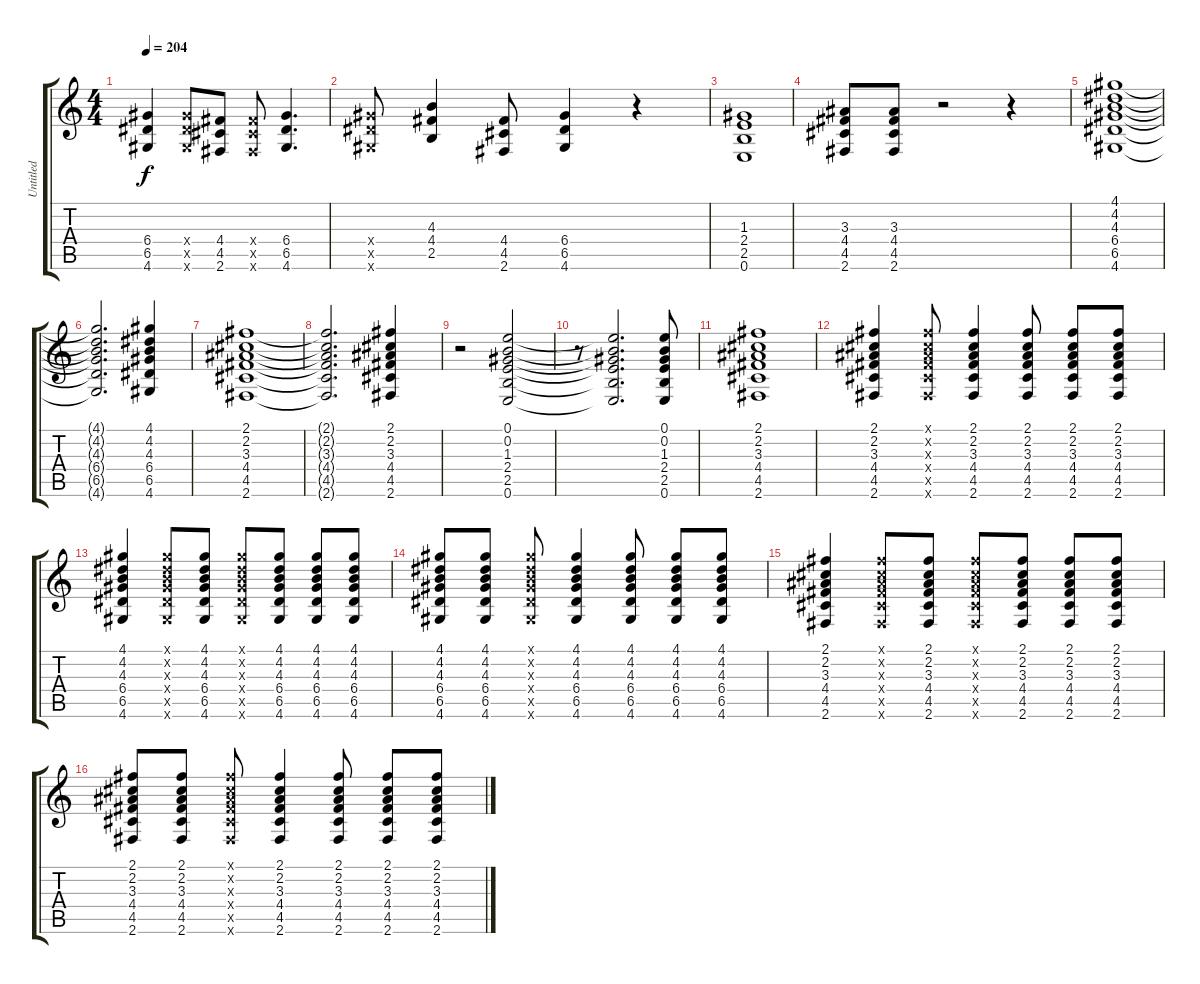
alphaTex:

\track ("Untitled" "Untitled") {instrument acousticguitarsteel}
\staff {score tabs}
\tuning (E4 B3 G3 D3 A2 E2) {hide}
\ts (4 4)
\tempo 204
\clef g2
\ks c
(6.4 6.5 4.6).4{dy f} (6.4{x} 6.5{x} 4.6{x}).8 (4.4 4.5 2.6).8 (4.4{x} 4.5{x} 2.6{x}).8 (6.4 6.5 4.6).4{d} |
(6.4{x} 6.5{x} 4.6{x}).8 (4.3 4.4 2.5).4 (4.4 4.5 2.6).8 (6.4 6.5 4.6).4 r.4 |
(1.3 2.4 2.5 0.6).1 |
(3.3 4.4 4.5 2.6).8 (3.3 4.4 4.5 2.6).8 r.2 r.4 |
(4.1 4.2 4.3 6.4 6.5 4.6).1 |
(4.1{t} 4.2{t} 4.3{t} 6.4{t} 6.5{t} 4.6{t}).2{d} (4.1 4.2 4.3 6.4 6.5 4.6).4 |
(2.1 2.2 3.3 4.4 4.5 2.6).1 |
(2.1{t} 2.2{t} 3.3{t} 4.4{t} 4.5{t} 2.6{t}).2{d} (2.1 2.2 3.3 4.4 4.5 2.6).4 |
r.2 (0.1 0.2 1.3 2.4 2.5 0.6).2 |
r.8 (0.1{t} 0.2{t} 1.3{t} 2.4{t} 2.5{t} 0.6{t}).2{d} (0.1 0.2 1.3 2.4 2.5 0.6).8 |
(2.1 2.2 3.3 4.4 4.5 2.6).1 |
(2.1 2.2 3.3 4.4 4.5 2.6).4 (2.1{x} 2.2{x} 3.3{x} 4.4{x} 4.5{x} 2.6{x}).8 (2.1 2.2 3.3 4.4 4.5 2.6).4 (2.1 2.2 3.3 4.4 4.5 2.6).8 (2.1 2.2 3.3 4.4 4.5 2.6).8 (2.1 2.2 3.3 4.4 4.5 2.6).8 |
(4.1 4.2 4.3 6.4 6.5 4.6).4 (4.1{x} 4.2{x} 4.3{x} 6.4{x} 6.5{x} 4.6{x}).8 (4.1 4.2 4.3 6.4 6.5 4.6).8 (4.1{x} 4.2{x} 4.3{x} 6.4{x} 6.5{x} 4.6{x}).8 (4.1 4.2 4.3 6.4 6.5 4.6).8 (4.1 4.2 4.3 6.4 6.5 4.6).8 (4.1 4.2 4.3 6.4 6.5 4.6).8 |
(4.1 4.2 4.3 6.4 6.5 4.6).8 (4.1 4.2 4.3 6.4 6.5 4.6).8 (4.1{x} 4.2{x} 4.3{x} 6.4{x} 6.5{x} 4.6{x}).8 (4.1 4.2 4.3 6.4 6.5 4.6).4 (4.1 4.2 4.3 6.4 6.5 4.6).8 (4.1 4.2 4.3 6.4 6.5 4.6).8 (4.1 4.2 4.3 6.4 6.5 4.6).8 |
(2.1 2.2 3.3 4.4 4.5 2.6).4 (2.1{x} 2.2{x} 3.3{x} 4.4{x} 4.5{x} 2.6{x}).8 (2.1 2.2 3.3 4.4 4.5 2.6).8 (2.1{x} 2.2{x} 3.3{x} 4.4{x} 4.5{x} 2.6{x}).8 (2.1 2.2 3.3 4.4 4.5 2.6).8 (2.1 2.2 3.3 4.4 4.5 2.6).8 (2.1 2.2 3.3 4.4 4.5 2.6).8 |
(2.1 2.2 3.3 4.4 4.5 2.6).8 (2.1 2.2 3.3 4.4 4.5 2.6).8 (2.1{x} 2.2{x} 3.3{x} 4.4{x} 4.5{x} 2.6{x}).8 (2.1 2.2 3.3 4.4 4.5 2.6).4 (2.1 2.2 3.3 4.4 4.5 2.6).8 (2.1 2.2 3.3 4.4 4.5 2.6).8 (2.1 2.2 3.3 4.4 4.5 2.6).8
